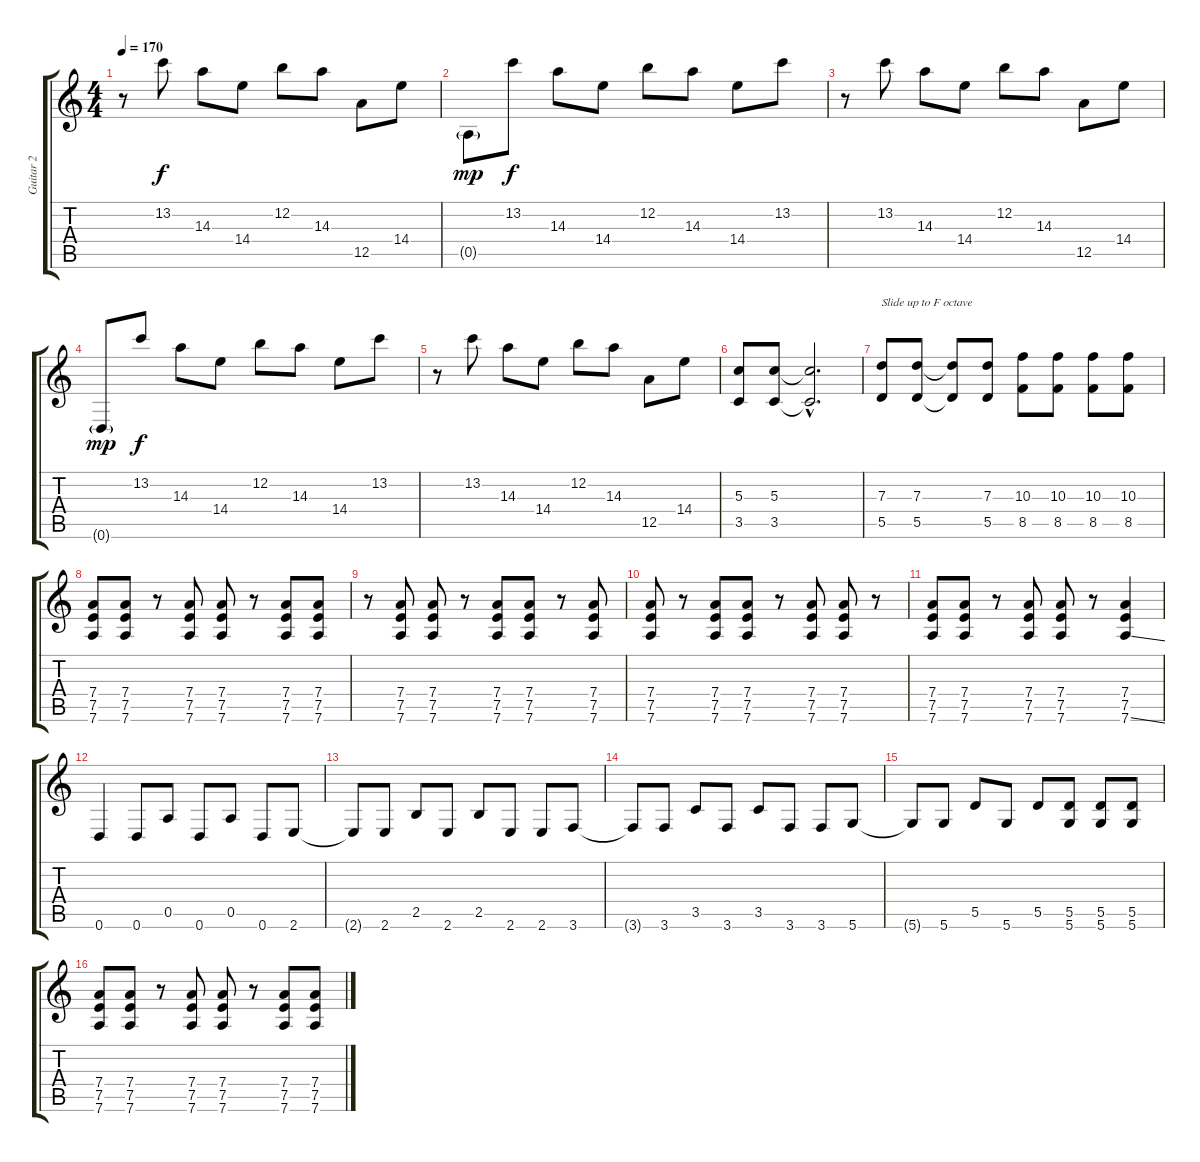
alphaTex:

\track ("Guitar 2" "Guitar 2") {instrument overdrivenguitar}
\staff {score tabs}
\tuning (E4 B3 G3 D3 A2 D2) {hide}
\ts (4 4)
\tempo 170
\clef g2
\ks c
r.8{dy f} 13.2.8 14.3.8 14.4.8 12.2.8 14.3.8 12.5.8 14.4.8 |
0.5{g}.8{dy mp} 13.2.8{dy f} 14.3.8 14.4.8 12.2.8 14.3.8 14.4.8 13.2.8 |
r.8 13.2.8 14.3.8 14.4.8 12.2.8 14.3.8 12.5.8 14.4.8 |
0.6{g}.8{dy mp} 13.2.8{dy f} 14.3.8 14.4.8 12.2.8 14.3.8 14.4.8 13.2.8 |
r.8 13.2.8 14.3.8 14.4.8 12.2.8 14.3.8 12.5.8 14.4.8 |
(5.3 3.5).8 (5.3 3.5).8 (5.3{hac t} 3.5{hac t}).2{d} |
(7.3 5.5).8{txt "Slide up to F octave"} (7.3 5.5).8 (7.3{t} 5.5{t}).8 (7.3 5.5).8 (10.3 8.5).8 (10.3 8.5).8 (10.3 8.5).8 (10.3 8.5).8 |
(7.4 7.5 7.6).8 (7.4 7.5 7.6).8 r.8 (7.4 7.5 7.6).8 (7.4 7.5 7.6).8 r.8 (7.4 7.5 7.6).8 (7.4 7.5 7.6).8 |
r.8 (7.4 7.5 7.6).8 (7.4 7.5 7.6).8 r.8 (7.4 7.5 7.6).8 (7.4 7.5 7.6).8 r.8 (7.4 7.5 7.6).8 |
(7.4 7.5 7.6).8 r.8 (7.4 7.5 7.6).8 (7.4 7.5 7.6).8 r.8 (7.4 7.5 7.6).8 (7.4 7.5 7.6).8 r.8 |
(7.4 7.5 7.6).8 (7.4 7.5 7.6).8 r.8 (7.4 7.5 7.6).8 (7.4 7.5 7.6).8 r.8 (7.4 7.5 7.6{ss}).4 |
0.6.4 0.6.8 0.5.8 0.6.8 0.5.8 0.6.8 2.6.8 |
2.6{t}.8 2.6.8 2.5.8 2.6.8 2.5.8 2.6.8 2.6.8 3.6.8 |
3.6{t}.8 3.6.8 3.5.8 3.6.8 3.5.8 3.6.8 3.6.8 5.6.8 |
5.6{t}.8 5.6.8 5.5.8 5.6.8 5.5.8 (5.5 5.6).8 (5.5 5.6).8 (5.5 5.6).8 |
(7.4 7.5 7.6).8{balance 8} (7.4 7.5 7.6).8 r.8 (7.4 7.5 7.6).8 (7.4 7.5 7.6).8 r.8 (7.4 7.5 7.6).8 (7.4 7.5 7.6).8
